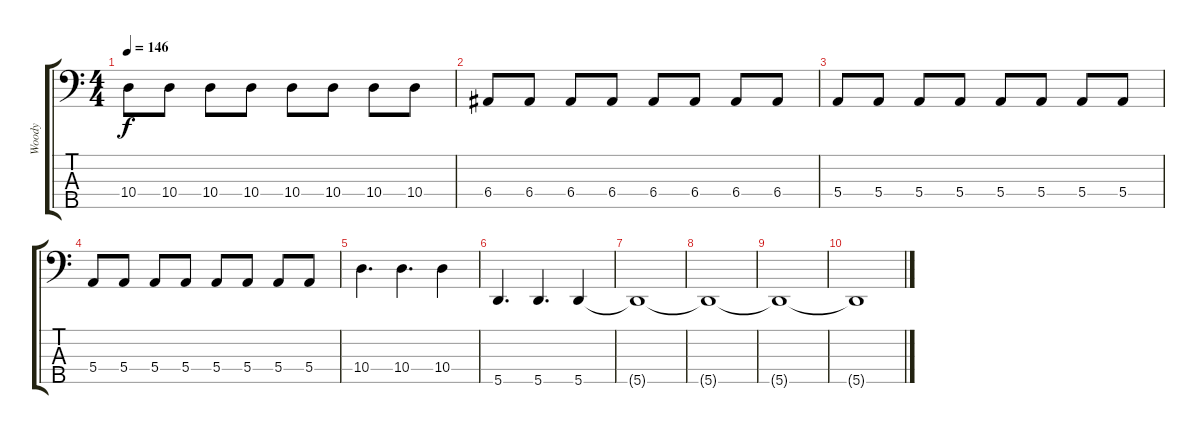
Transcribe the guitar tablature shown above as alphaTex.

\track ("Woody" "Woody") {instrument electricbassfinger}
\staff {score tabs}
\tuning (G2 D2 A1 E1 A0) {hide}
\ts (4 4)
\tempo 146
\clef f4
\ks c
10.4.8{dy f} 10.4.8 10.4.8 10.4.8 10.4.8 10.4.8 10.4.8 10.4.8 |
6.4.8 6.4.8 6.4.8 6.4.8 6.4.8 6.4.8 6.4.8 6.4.8 |
5.4.8 5.4.8 5.4.8 5.4.8 5.4.8 5.4.8 5.4.8 5.4.8 |
5.4.8 5.4.8 5.4.8 5.4.8 5.4.8 5.4.8 5.4.8 5.4.8 |
10.4.4{d} 10.4.4{d} 10.4.4 |
5.5.4{d} 5.5.4{d} 5.5.4{volume 0} |
5.5{t}.1 |
5.5{t}.1 |
5.5{t}.1 |
5.5{t}.1
